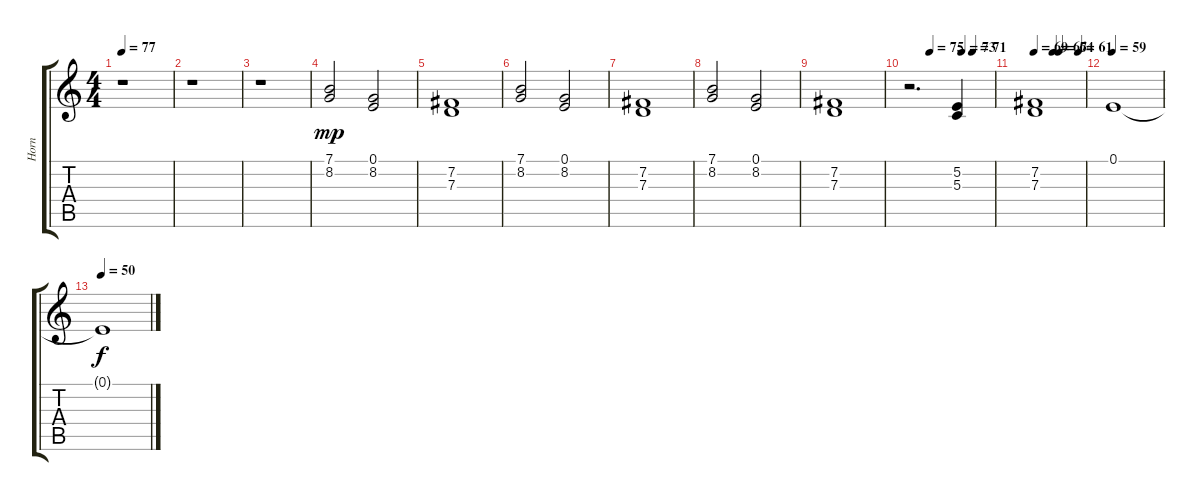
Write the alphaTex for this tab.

\track ("Horn" "Horn") {instrument frenchhorn}
\staff {score tabs}
\tuning (E4 B3 G3 D3 A2 E2) {hide}
\ts (4 4)
\tempo 77
\clef g2
\ks c
r.1{dy mp} |
r.1 |
r.1 |
(7.1 8.2).2 (0.1 8.2).2 |
(7.2 7.3).1 |
(7.1 8.2).2 (0.1 8.2).2 |
(7.2 7.3).1 |
(7.1 8.2).2 (0.1 8.2).2 |
(7.2 7.3).1 |
\tempo (75 0.25)
\tempo (73 0.625)
\tempo (71 0.75)
r.2{d} (5.2 5.3).4 |
\tempo 69
\tempo (67 0.375)
\tempo (64 0.5)
\tempo (61 0.875)
(7.2 7.3).1 |
\tempo 59
0.1.1 |
\tempo 50
0.1{t}.1{dy f}
